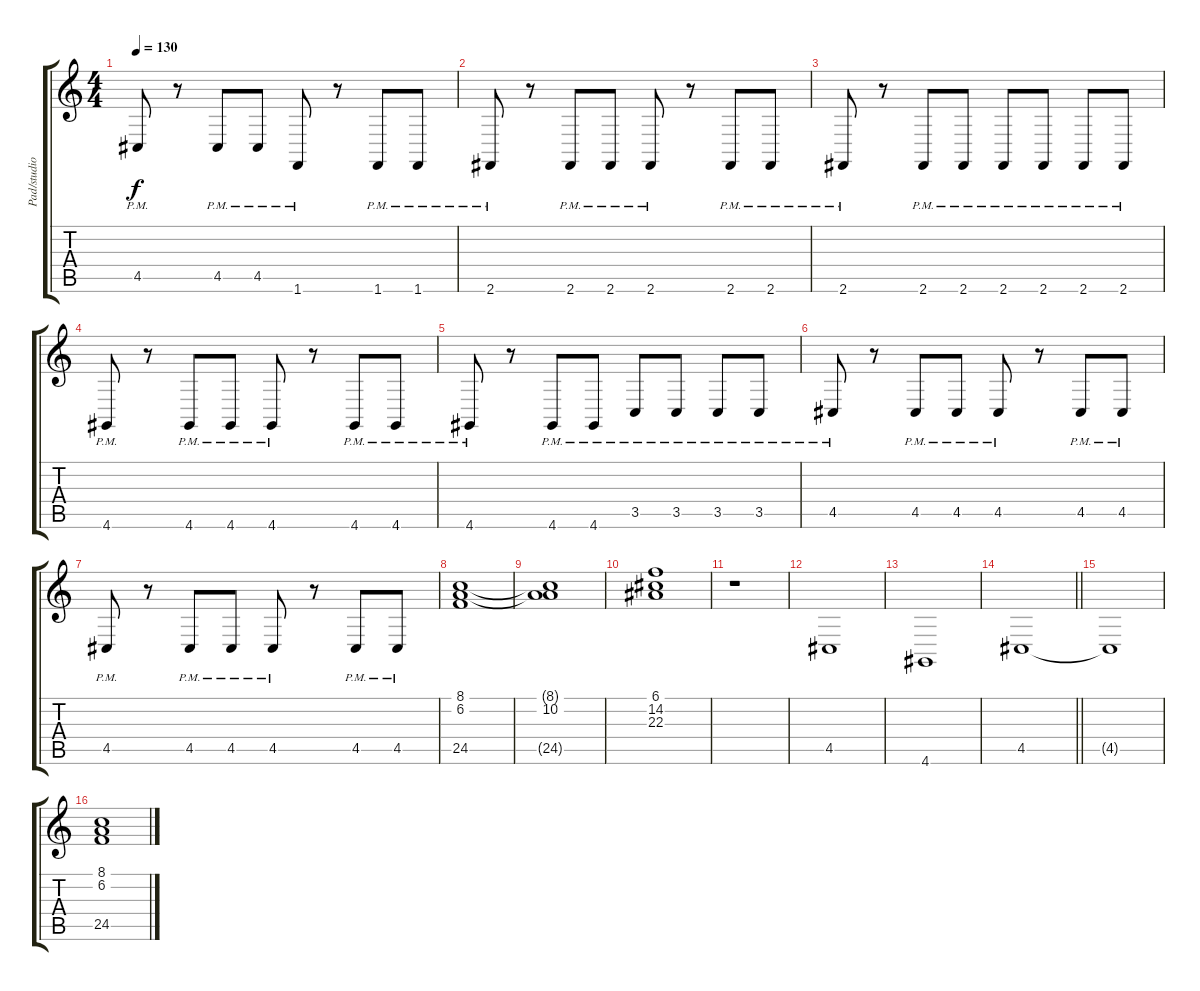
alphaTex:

\track ("Pad/studio gitara" "Pad/studio") {instrument pad1newage}
\staff {score tabs}
\tuning (E4 B3 G3 D3 A2 E2) {hide}
\ts (4 4)
\tempo 130
\clef g2
\ks c
4.5{pm}.8{dy f} r.8 4.5{pm}.8 4.5{pm}.8 1.6{pm}.8 r.8 1.6{pm}.8 1.6{pm}.8 |
2.6{pm}.8 r.8 2.6{pm}.8 2.6{pm}.8 2.6{pm}.8 r.8 2.6{pm}.8 2.6{pm}.8 |
2.6{pm}.8 r.8 2.6{pm}.8 2.6{pm}.8 2.6{pm}.8 2.6{pm}.8 2.6{pm}.8 2.6{pm}.8 |
4.6{pm}.8 r.8 4.6{pm}.8 4.6{pm}.8 4.6{pm}.8 r.8 4.6{pm}.8 4.6{pm}.8 |
4.6{pm}.8 r.8 4.6{pm}.8 4.6{pm}.8 3.5{pm}.8 3.5{pm}.8 3.5{pm}.8 3.5{pm}.8 |
4.5{pm}.8 r.8 4.5{pm}.8 4.5{pm}.8 4.5{pm}.8 r.8 4.5{pm}.8 4.5{pm}.8 |
4.5{pm}.8 r.8 4.5{pm}.8 4.5{pm}.8 4.5{pm}.8 r.8 4.5{pm}.8 4.5{pm}.8 |
(8.1 6.2 24.5).1{volume 8 instrument choiraahs} |
(8.1{t} 10.2 24.5{t}).1 |
(6.1 14.2 22.3).1{volume 6} |
r.1{volume 13 instrument distortionguitar} |
4.5.1 |
4.6.1 |
\barLineRight lightlight
4.5.1 |
4.5{t}.1 |
(8.1 6.2 24.5).1{volume 8 instrument choiraahs}
